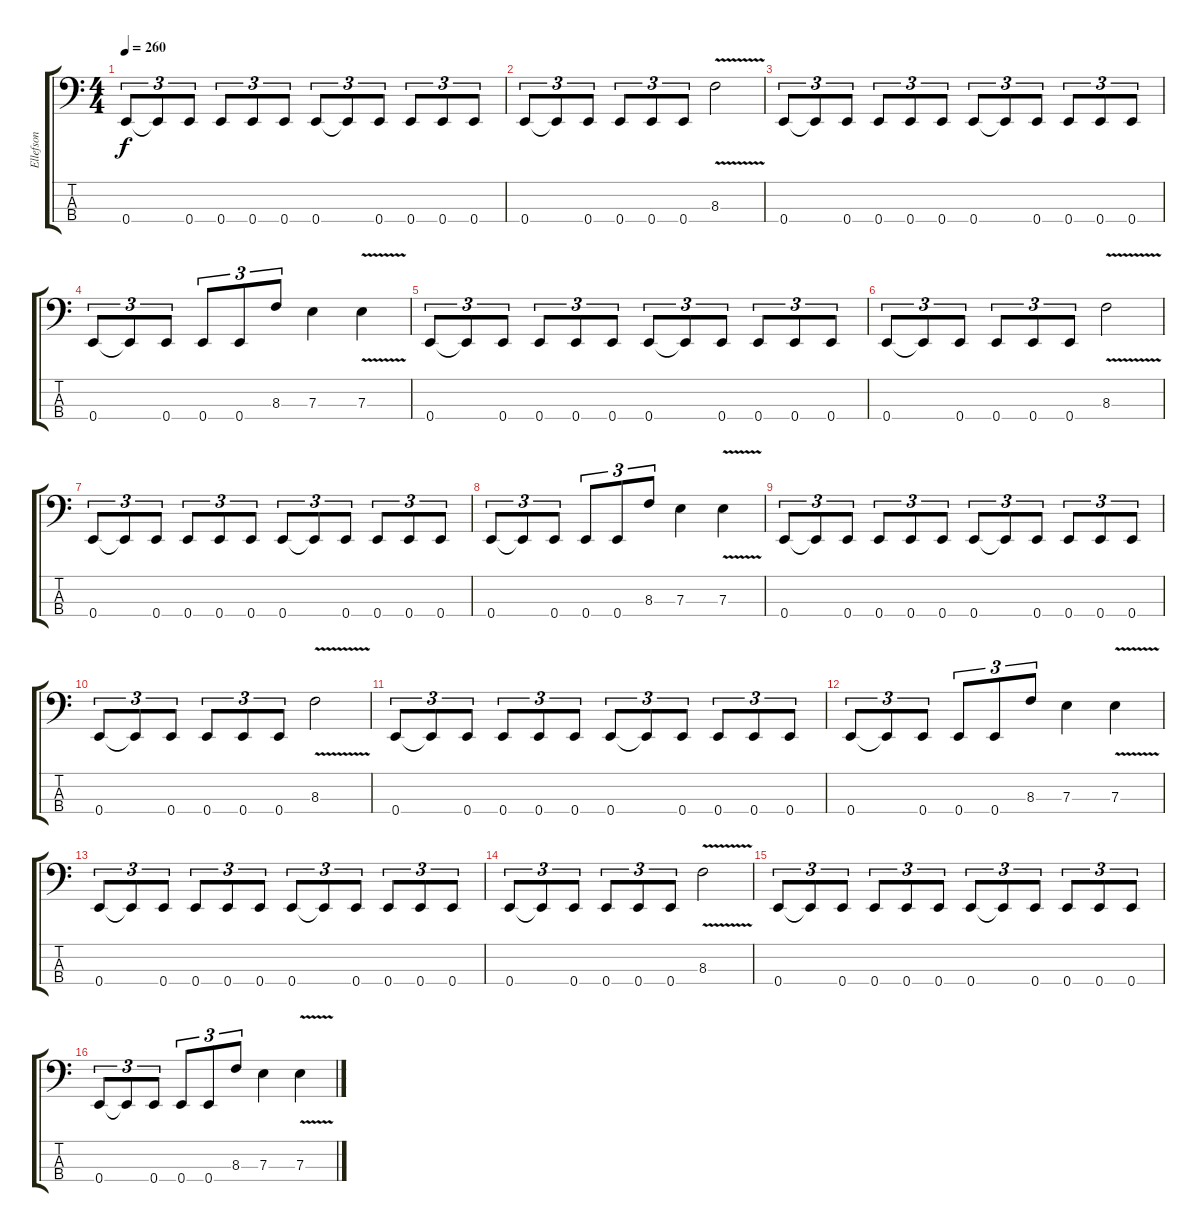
\track ("Ellefson" "Ellefson") {instrument electricbasspick}
\staff {score tabs}
\tuning (G2 D2 A1 E1) {hide}
\ts (4 4)
\tempo 260
\clef f4
\ks c
0.4.8{tu (3 2) dy f} 0.4{t}.8{tu (3 2)} 0.4.8{tu (3 2)} 0.4.8{tu (3 2)} 0.4.8{tu (3 2)} 0.4.8{tu (3 2)} 0.4.8{tu (3 2)} 0.4{t}.8{tu (3 2)} 0.4.8{tu (3 2)} 0.4.8{tu (3 2)} 0.4.8{tu (3 2)} 0.4.8{tu (3 2)} |
0.4.8{tu (3 2)} 0.4{t}.8{tu (3 2)} 0.4.8{tu (3 2)} 0.4.8{tu (3 2)} 0.4.8{tu (3 2)} 0.4.8{tu (3 2)} 8.3{v}.2 |
0.4.8{tu (3 2)} 0.4{t}.8{tu (3 2)} 0.4.8{tu (3 2)} 0.4.8{tu (3 2)} 0.4.8{tu (3 2)} 0.4.8{tu (3 2)} 0.4.8{tu (3 2)} 0.4{t}.8{tu (3 2)} 0.4.8{tu (3 2)} 0.4.8{tu (3 2)} 0.4.8{tu (3 2)} 0.4.8{tu (3 2)} |
0.4.8{tu (3 2)} 0.4{t}.8{tu (3 2)} 0.4.8{tu (3 2)} 0.4.8{tu (3 2)} 0.4.8{tu (3 2)} 8.3.8{tu (3 2)} 7.3.4 7.3{v}.4 |
0.4.8{tu (3 2)} 0.4{t}.8{tu (3 2)} 0.4.8{tu (3 2)} 0.4.8{tu (3 2)} 0.4.8{tu (3 2)} 0.4.8{tu (3 2)} 0.4.8{tu (3 2)} 0.4{t}.8{tu (3 2)} 0.4.8{tu (3 2)} 0.4.8{tu (3 2)} 0.4.8{tu (3 2)} 0.4.8{tu (3 2)} |
0.4.8{tu (3 2)} 0.4{t}.8{tu (3 2)} 0.4.8{tu (3 2)} 0.4.8{tu (3 2)} 0.4.8{tu (3 2)} 0.4.8{tu (3 2)} 8.3{v}.2 |
0.4.8{tu (3 2)} 0.4{t}.8{tu (3 2)} 0.4.8{tu (3 2)} 0.4.8{tu (3 2)} 0.4.8{tu (3 2)} 0.4.8{tu (3 2)} 0.4.8{tu (3 2)} 0.4{t}.8{tu (3 2)} 0.4.8{tu (3 2)} 0.4.8{tu (3 2)} 0.4.8{tu (3 2)} 0.4.8{tu (3 2)} |
0.4.8{tu (3 2)} 0.4{t}.8{tu (3 2)} 0.4.8{tu (3 2)} 0.4.8{tu (3 2)} 0.4.8{tu (3 2)} 8.3.8{tu (3 2)} 7.3.4 7.3{v}.4 |
0.4.8{tu (3 2)} 0.4{t}.8{tu (3 2)} 0.4.8{tu (3 2)} 0.4.8{tu (3 2)} 0.4.8{tu (3 2)} 0.4.8{tu (3 2)} 0.4.8{tu (3 2)} 0.4{t}.8{tu (3 2)} 0.4.8{tu (3 2)} 0.4.8{tu (3 2)} 0.4.8{tu (3 2)} 0.4.8{tu (3 2)} |
0.4.8{tu (3 2)} 0.4{t}.8{tu (3 2)} 0.4.8{tu (3 2)} 0.4.8{tu (3 2)} 0.4.8{tu (3 2)} 0.4.8{tu (3 2)} 8.3{v}.2 |
0.4.8{tu (3 2)} 0.4{t}.8{tu (3 2)} 0.4.8{tu (3 2)} 0.4.8{tu (3 2)} 0.4.8{tu (3 2)} 0.4.8{tu (3 2)} 0.4.8{tu (3 2)} 0.4{t}.8{tu (3 2)} 0.4.8{tu (3 2)} 0.4.8{tu (3 2)} 0.4.8{tu (3 2)} 0.4.8{tu (3 2)} |
0.4.8{tu (3 2)} 0.4{t}.8{tu (3 2)} 0.4.8{tu (3 2)} 0.4.8{tu (3 2)} 0.4.8{tu (3 2)} 8.3.8{tu (3 2)} 7.3.4 7.3{v}.4 |
0.4.8{tu (3 2)} 0.4{t}.8{tu (3 2)} 0.4.8{tu (3 2)} 0.4.8{tu (3 2)} 0.4.8{tu (3 2)} 0.4.8{tu (3 2)} 0.4.8{tu (3 2)} 0.4{t}.8{tu (3 2)} 0.4.8{tu (3 2)} 0.4.8{tu (3 2)} 0.4.8{tu (3 2)} 0.4.8{tu (3 2)} |
0.4.8{tu (3 2)} 0.4{t}.8{tu (3 2)} 0.4.8{tu (3 2)} 0.4.8{tu (3 2)} 0.4.8{tu (3 2)} 0.4.8{tu (3 2)} 8.3{v}.2 |
0.4.8{tu (3 2)} 0.4{t}.8{tu (3 2)} 0.4.8{tu (3 2)} 0.4.8{tu (3 2)} 0.4.8{tu (3 2)} 0.4.8{tu (3 2)} 0.4.8{tu (3 2)} 0.4{t}.8{tu (3 2)} 0.4.8{tu (3 2)} 0.4.8{tu (3 2)} 0.4.8{tu (3 2)} 0.4.8{tu (3 2)} |
0.4.8{tu (3 2)} 0.4{t}.8{tu (3 2)} 0.4.8{tu (3 2)} 0.4.8{tu (3 2)} 0.4.8{tu (3 2)} 8.3.8{tu (3 2)} 7.3.4 7.3{v}.4
